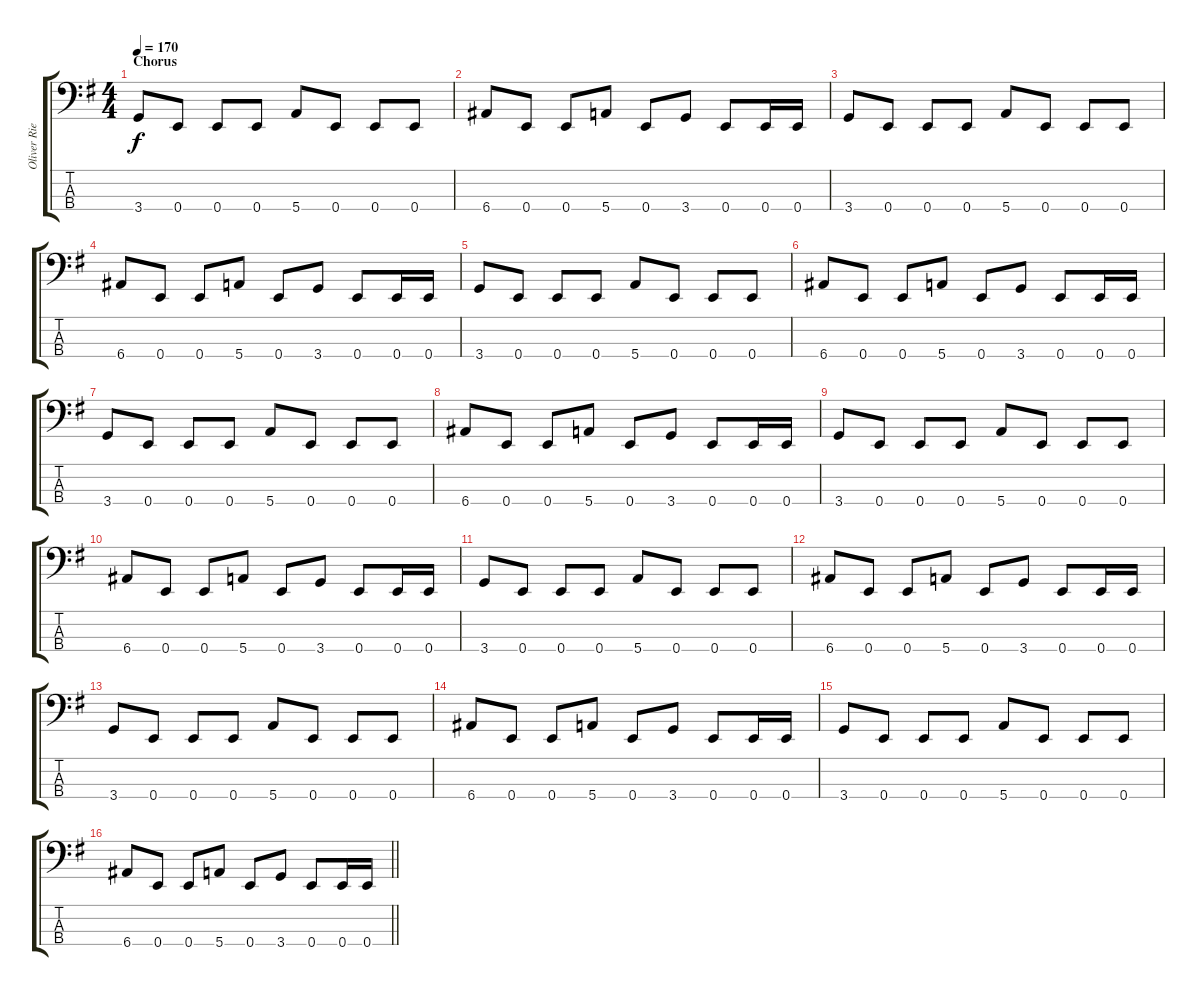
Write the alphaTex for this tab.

\track ("Oliver Riedel - Bass" "Oliver Rie") {instrument electricbasspick}
\staff {score tabs}
\tuning (G2 D2 A1 E1) {hide}
\ts (4 4)
\section ("" "Chorus")
\tempo 170
\clef f4
\ks g
3.4.8{dy f} 0.4.8 0.4.8 0.4.8 5.4.8 0.4.8 0.4.8 0.4.8 |
6.4.8 0.4.8 0.4.8 5.4.8 0.4.8 3.4.8 0.4.8 0.4.16 0.4.16 |
3.4.8 0.4.8 0.4.8 0.4.8 5.4.8 0.4.8 0.4.8 0.4.8 |
6.4.8 0.4.8 0.4.8 5.4.8 0.4.8 3.4.8 0.4.8 0.4.16 0.4.16 |
3.4.8 0.4.8 0.4.8 0.4.8 5.4.8 0.4.8 0.4.8 0.4.8 |
6.4.8 0.4.8 0.4.8 5.4.8 0.4.8 3.4.8 0.4.8 0.4.16 0.4.16 |
3.4.8 0.4.8 0.4.8 0.4.8 5.4.8 0.4.8 0.4.8 0.4.8 |
6.4.8 0.4.8 0.4.8 5.4.8 0.4.8 3.4.8 0.4.8 0.4.16 0.4.16 |
3.4.8 0.4.8 0.4.8 0.4.8 5.4.8 0.4.8 0.4.8 0.4.8 |
6.4.8 0.4.8 0.4.8 5.4.8 0.4.8 3.4.8 0.4.8 0.4.16 0.4.16 |
3.4.8 0.4.8 0.4.8 0.4.8 5.4.8 0.4.8 0.4.8 0.4.8 |
6.4.8 0.4.8 0.4.8 5.4.8 0.4.8 3.4.8 0.4.8 0.4.16 0.4.16 |
3.4.8 0.4.8 0.4.8 0.4.8 5.4.8 0.4.8 0.4.8 0.4.8 |
6.4.8 0.4.8 0.4.8 5.4.8 0.4.8 3.4.8 0.4.8 0.4.16 0.4.16 |
3.4.8 0.4.8 0.4.8 0.4.8 5.4.8 0.4.8 0.4.8 0.4.8 |
\barLineRight lightlight
6.4.8 0.4.8 0.4.8 5.4.8 0.4.8 3.4.8 0.4.8 0.4.16 0.4.16
